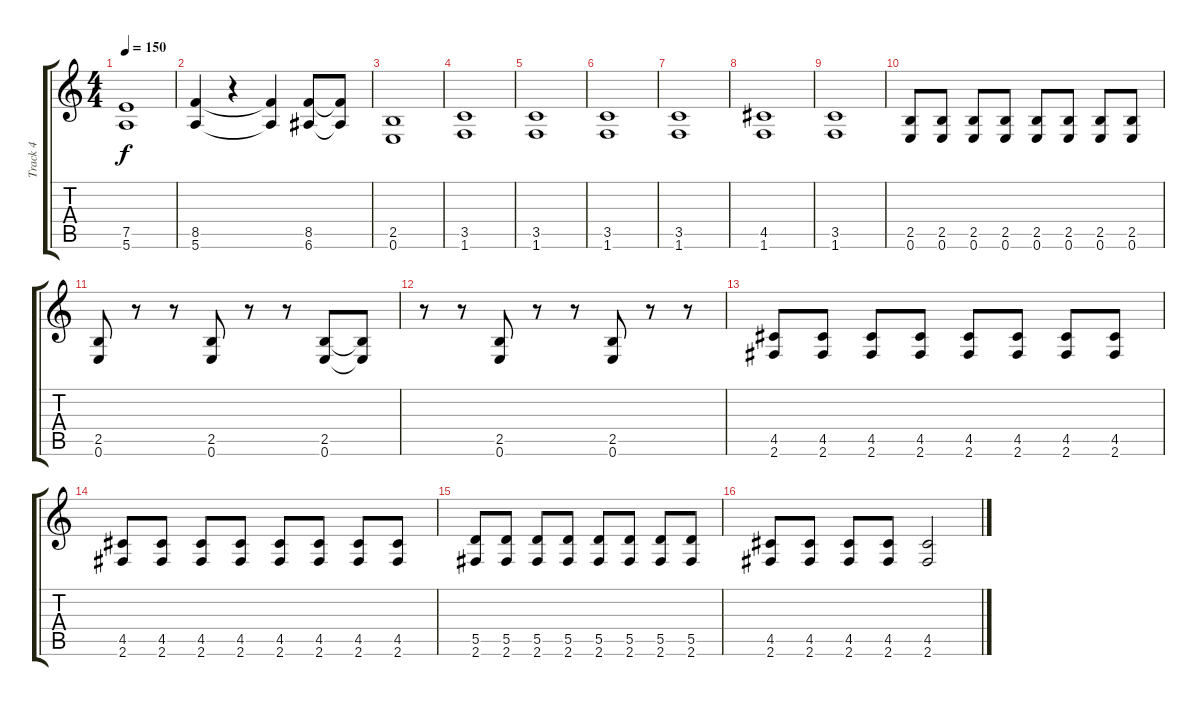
\track ("Track 4" "Track 4") {instrument distortionguitar}
\staff {score tabs}
\tuning (E4 B3 G3 D3 A2 E2) {hide}
\ts (4 4)
\tempo 150
\clef g2
\ks c
(7.5 5.6).1{dy f} |
(8.5 5.6).4 r.4 (8.5{t} 5.6{t}).4 (8.5 6.6).8 (8.5{t} 6.6{t}).8 |
(2.5 0.6).1 |
(3.5 1.6).1 |
(3.5 1.6).1 |
(3.5 1.6).1 |
(3.5 1.6).1 |
(4.5 1.6).1 |
(3.5 1.6).1 |
(2.5 0.6).8 (2.5 0.6).8 (2.5 0.6).8 (2.5 0.6).8 (2.5 0.6).8 (2.5 0.6).8 (2.5 0.6).8 (2.5 0.6).8 |
(2.5 0.6).8 r.8 r.8 (2.5 0.6).8 r.8 r.8 (2.5 0.6).8 (2.5{t} 0.6{t}).8 |
r.8 r.8 (2.5 0.6).8 r.8 r.8 (2.5 0.6).8 r.8 r.8 |
(4.5 2.6).8 (4.5 2.6).8 (4.5 2.6).8 (4.5 2.6).8 (4.5 2.6).8 (4.5 2.6).8 (4.5 2.6).8 (4.5 2.6).8 |
(4.5 2.6).8 (4.5 2.6).8 (4.5 2.6).8 (4.5 2.6).8 (4.5 2.6).8 (4.5 2.6).8 (4.5 2.6).8 (4.5 2.6).8 |
(5.5 2.6).8 (5.5 2.6).8 (5.5 2.6).8 (5.5 2.6).8 (5.5 2.6).8 (5.5 2.6).8 (5.5 2.6).8 (5.5 2.6).8 |
(4.5 2.6).8 (4.5 2.6).8 (4.5 2.6).8 (4.5 2.6).8 (4.5 2.6).2
